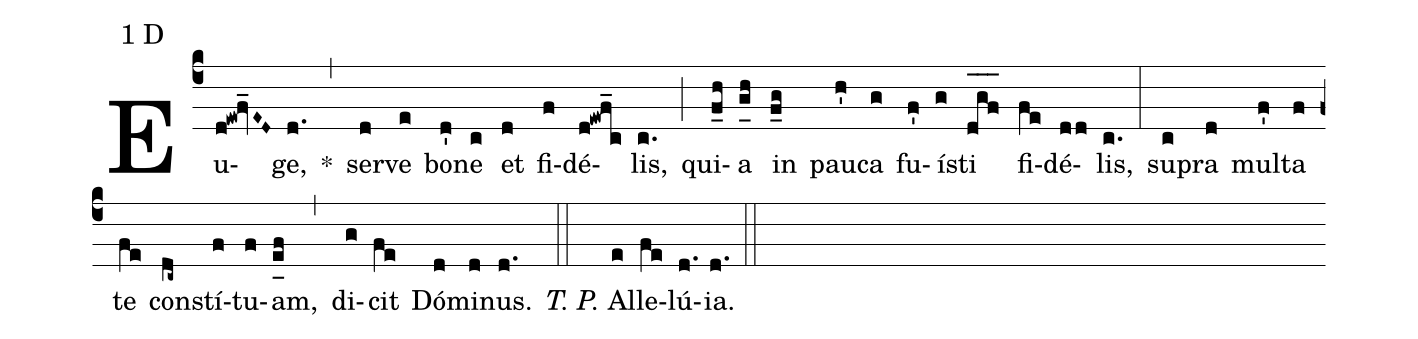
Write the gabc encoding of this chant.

mode:1 D;
%%
(c4) Eu(d!ew!fv_E~D~)ge,(d.) *(,) ser(d)ve(e) bo(d')ne(c) et(d) fi(f)dé(d!ewf_c)lis,(c.) (;) qui(f_h)a(g_[uh:l]h) in(f_g) pau(h')ca(g) fu(f')í(g)sti(d_[oh:h]g_[oh:h]f_[oh:h]) fi(fe)dé(dd)lis,(c.) (:) su(c)pra(d) mul(f')ta(f) te(fe) con(dc~)stí(f)tu(f)am,(e_[uh:l]f) (,) di(g)cit(fe) Dó(d)mi(d)nus.(d.) (::) <i>T. P.</i> Al(e)le(fe)lú(d.){ia}.(d.) (::)
